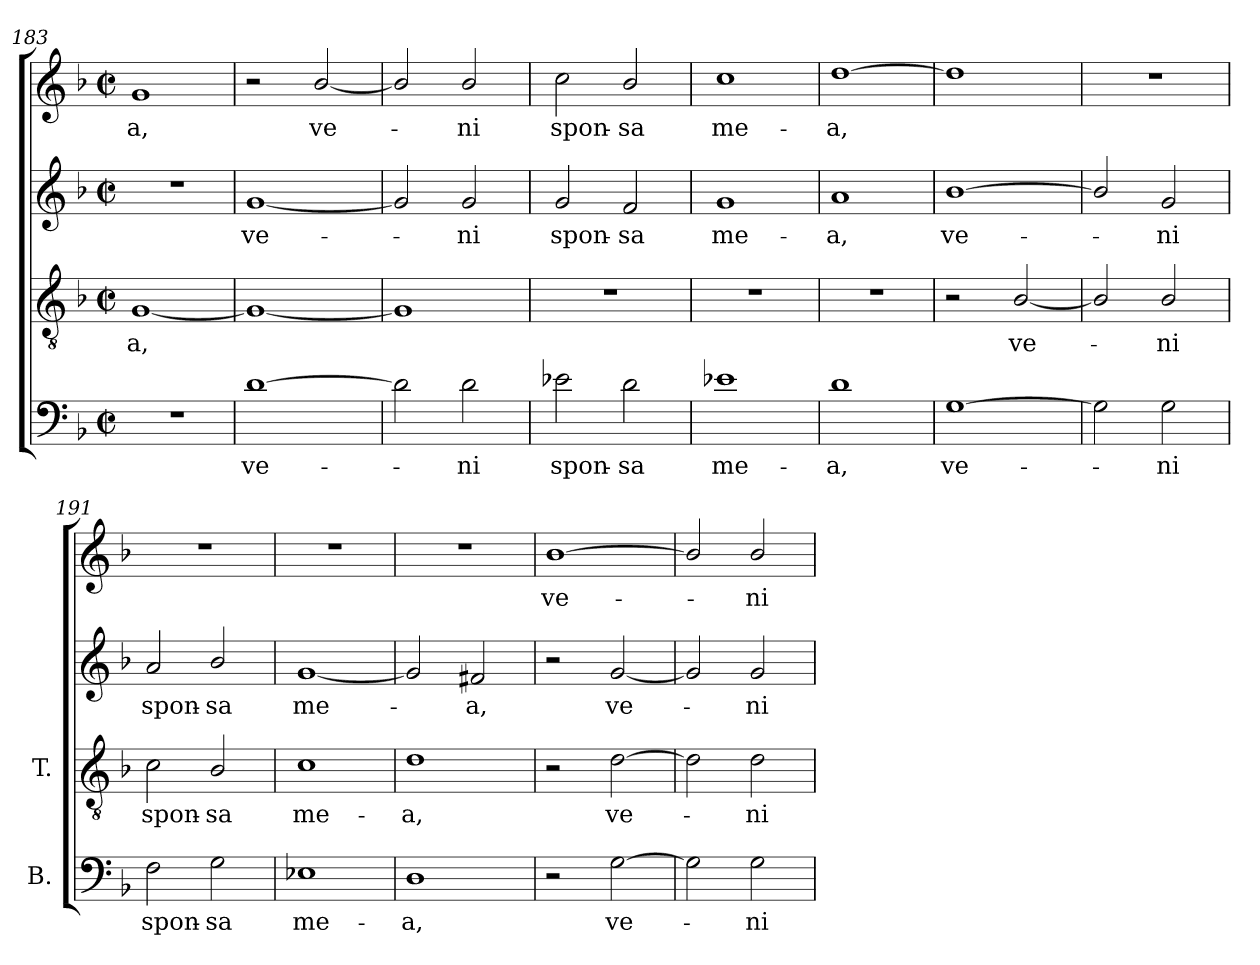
**kern	**text	**kern	**text	**kern	**text	**kern	**text
*part4	*part4	*part3	*part3	*part2	*part2	*part1	*part1
*staff4	*staff4	*staff3	*staff3	*staff2	*staff2	*staff1	*staff1
*I""Bajo"	*	*I""Contralto"	*	*I""Tenor"	*	*I""Tiple"	*
*I'B.	*	*I'T.	*	*	*	*	*
*clefF4	*	*clefGv2	*	*clefG2	*	*clefG2	*
*	*	*ITrd7c12	*	*	*	*	*
*k[b-]	*	*k[b-]	*	*k[b-]	*	*k[b-]	*
*F:	*	*F:	*	*F:	*	*F:	*
*M2/2	*	*M2/2	*	*M2/2	*	*M2/2	*
*met(c|)	*	*met(c|)	*	*met(c|)	*	*met(c|)	*
=183	=183	=183	=183	=183	=183	=183	=183
!	!	!	!LO:LY:b:color=#000000	!	!	!	!
!	!	!	!	!	!	!	!LO:LY:b:color=#000000
1r	.	[1GGi	-a,	1r	.	1gi	-a,
=184	=184	=184	=184	=184	=184	=184	=184
!	!LO:LY:b:color=#000000	!	!	!	!	!	!
!	!	!	!	!	!LO:LY:b:color=#000000	!	!
[1di	ve-	1GGi_	.	[1gi	ve-	2r	.
!	!	!	!	!	!	!	!LO:LY:b:color=#000000
.	.	.	.	.	.	[2b-i/	ve-
!!LO:LB:g=z
=185	=185	=185	=185	=185	=185	=185	=185
2di\]	.	1GGi]	.	2gi/]	.	2b-i/]	.
!	!LO:LY:b:color=#000000	!	!	!	!	!	!
!	!	!	!	!	!LO:LY:b:color=#000000	!	!
!	!	!	!	!	!	!	!LO:LY:b:color=#000000
2di\	-ni	.	.	2gi/	-ni	2b-i/	-ni
=186	=186	=186	=186	=186	=186	=186	=186
!	!LO:LY:b:color=#000000	!	!	!	!	!	!
!	!	!	!	!	!LO:LY:b:color=#000000	!	!
!	!	!	!	!	!	!	!LO:LY:b:color=#000000
2e-Xi\	spon-	1r	.	2gi/	spon-	2cci\	spon-
!	!LO:LY:b:color=#000000	!	!	!	!	!	!
!	!	!	!	!	!LO:LY:b:color=#000000	!	!
!	!	!	!	!	!	!	!LO:LY:b:color=#000000
2di\	-sa	.	.	2fi/	-sa	2b-i/	-sa
=187	=187	=187	=187	=187	=187	=187	=187
!	!LO:LY:b:color=#000000	!	!	!	!	!	!
!	!	!	!	!	!LO:LY:b:color=#000000	!	!
!	!	!	!	!	!	!	!LO:LY:b:color=#000000
1e-Xi	me-	1r	.	1gi	me-	1cci	me-
=188	=188	=188	=188	=188	=188	=188	=188
!	!LO:LY:b:color=#000000	!	!	!	!	!	!
!	!	!	!	!	!LO:LY:b:color=#000000	!	!
!	!	!	!	!	!	!	!LO:LY:b:color=#000000
1di	-a,	1r	.	1ai	-a,	[1ddi	-a,
=189	=189	=189	=189	=189	=189	=189	=189
!	!LO:LY:b:color=#000000	!	!	!	!	!	!
!	!	!	!	!	!LO:LY:b:color=#000000	!	!
[1Gi	ve-	2r	.	[1b-i	ve-	1ddi]	.
!	!	!	!LO:LY:b:color=#000000	!	!	!	!
.	.	[2BB-i/	ve-	.	.	.	.
=190	=190	=190	=190	=190	=190	=190	=190
2Gi\]	.	2BB-i/]	.	2b-i/]	.	1r	.
!	!LO:LY:b:color=#000000	!	!	!	!	!	!
!	!	!	!LO:LY:b:color=#000000	!	!	!	!
!	!	!	!	!	!LO:LY:b:color=#000000	!	!
2Gi\	-ni	2BB-i/	-ni	2gi/	-ni	.	.
=191	=191	=191	=191	=191	=191	=191	=191
!	!LO:LY:b:color=#000000	!	!	!	!	!	!
!	!	!	!LO:LY:b:color=#000000	!	!	!	!
!	!	!	!	!	!LO:LY:b:color=#000000	!	!
2Fi\	spon-	2Ci\	spon-	2ai/	spon-	1r	.
!	!LO:LY:b:color=#000000	!	!	!	!	!	!
!	!	!	!LO:LY:b:color=#000000	!	!	!	!
!	!	!	!	!	!LO:LY:b:color=#000000	!	!
2Gi\	-sa	2BB-i/	-sa	2b-i/	-sa	.	.
=192	=192	=192	=192	=192	=192	=192	=192
!	!LO:LY:b:color=#000000	!	!	!	!	!	!
!	!	!	!LO:LY:b:color=#000000	!	!	!	!
!	!	!	!	!	!LO:LY:b:color=#000000	!	!
1E-Xi	me-	1Ci	me-	[1gi	me-	1r	.
=193	=193	=193	=193	=193	=193	=193	=193
!	!LO:LY:b:color=#000000	!	!	!	!	!	!
!	!	!	!LO:LY:b:color=#000000	!	!	!	!
1Di	-a,	1Di	-a,	2gi/]	.	1r	.
!	!	!	!	!	!LO:LY:b:color=#000000	!	!
.	.	.	.	2f#Xi/	-a,	.	.
!!LO:PB:g=z
=194	=194	=194	=194	=194	=194	=194	=194
!	!	!	!	!	!	!	!LO:LY:b:color=#000000
2r	.	2r	.	2r	.	[1b-i	ve-
!	!LO:LY:b:color=#000000	!	!	!	!	!	!
!	!	!	!LO:LY:b:color=#000000	!	!	!	!
!	!	!	!	!	!LO:LY:b:color=#000000	!	!
[2Gi\	ve-	[2Di\	ve-	[2gi/	ve-	.	.
=195	=195	=195	=195	=195	=195	=195	=195
2Gi\]	.	2Di\]	.	2gi/]	.	2b-i/]	.
!	!LO:LY:b:color=#000000	!	!	!	!	!	!
!	!	!	!LO:LY:b:color=#000000	!	!	!	!
!	!	!	!	!	!LO:LY:b:color=#000000	!	!
!	!	!	!	!	!	!	!LO:LY:b:color=#000000
2Gi\	-ni	2Di\	-ni	2gi/	-ni	2b-i/	-ni
=	=	=	=	=	=	=	=
*-	*-	*-	*-	*-	*-	*-	*-
